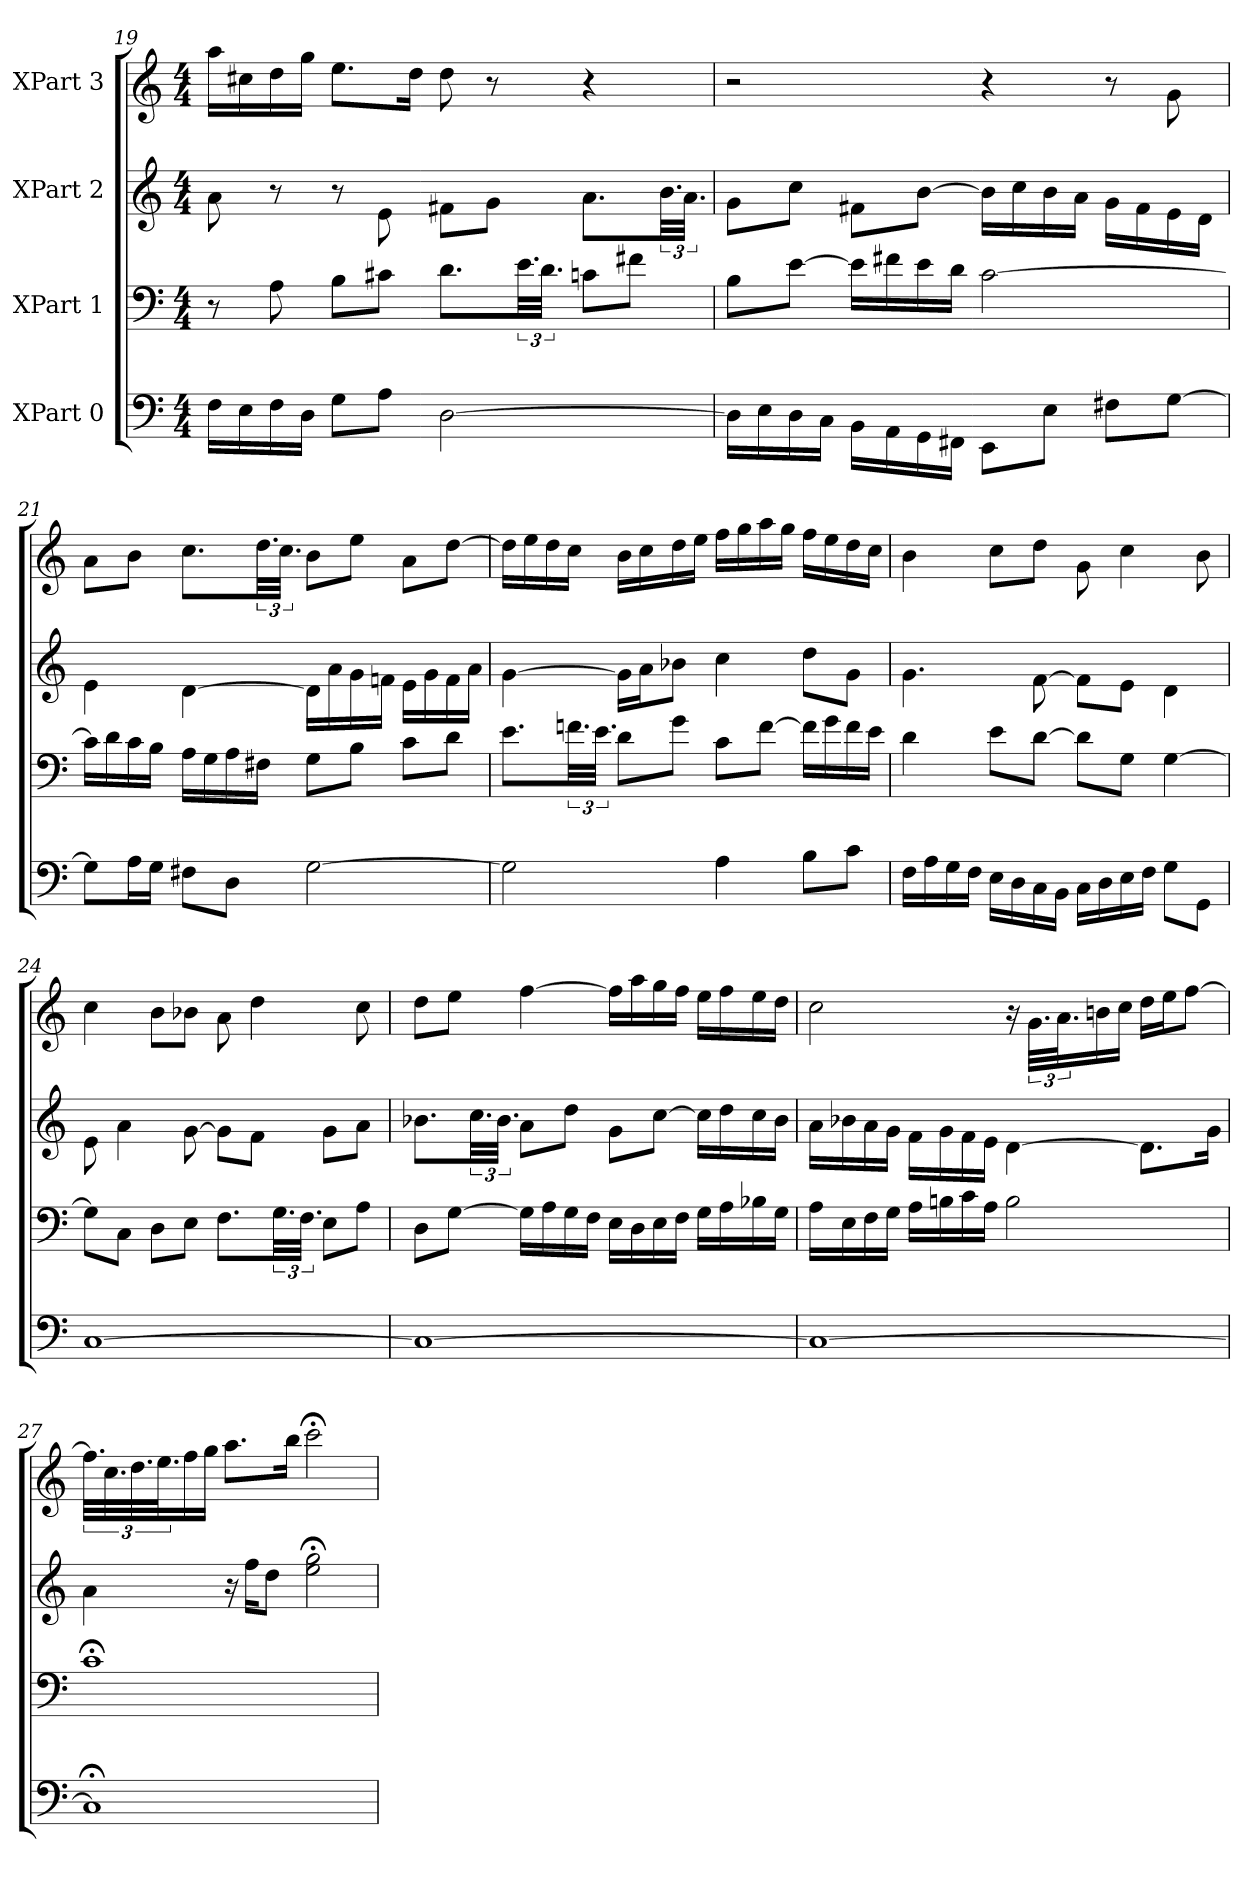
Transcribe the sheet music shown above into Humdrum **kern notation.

**kern	**kern	**kern	**kern
*part4	*part3	*part2	*part1
*staff4	*staff3	*staff2	*staff1
*I"XPart 0	*I"XPart 1	*I"XPart 2	*I"XPart 3
*clefF4	*clefF4	*clefG2	*clefG2
*k[]	*k[]	*k[]	*k[]
*M4/4	*M4/4	*M4/4	*M4/4
=19	=19	=19	=19
16F\L	8r	8a\	16aa\L
16E\	.	.	16cc#X\
16F\	8A\	8r	16dd\
16D\J	.	.	16gg\J
8G\L	8B\L	8r	8.ee\L
8A\J	8c#X\J	8e\	.
.	.	.	16dd\J
[2D\	8.d\L	8f#X\L	8dd\
.	.	8g\J	8r
.	48.e\	.	.
.	48.d\J	.	.
.	8cn\L	8.a\L	4r
.	8f#X\J	.	.
.	.	48.b\	.
.	.	48.a\J	.
=20	=20	=20	=20
16D\L]	8B\L	8g\L	2r
16E\	.	.	.
16D\	[8e\J	8cc\J	.
16C\J	.	.	.
16BB\L	16e\L]	8f#X\L	.
16AA\	16f#X\	.	.
16GG\	16e\	[8b\J	.
16FF#X\J	16d\J	.	.
8EE\L	[2c\	16b\L]	4r
.	.	16cc\	.
8E\J	.	16b\	.
.	.	16a\J	.
8F#\L	.	16g\L	8r
.	.	16f#\	.
[8G\J	.	16e\	8g\
.	.	16d\J	.
=21	=21	=21	=21
8G\L]	16c\L]	4e\	8a\L
.	16d\	.	.
16A\	16c\	.	8b\J
16G\J	16B\J	.	.
8F#X\L	16A\L	[4d\	8.cc\L
.	16G\	.	.
8D\J	16A\	.	.
.	16F#X\J	.	48.dd\
.	.	.	48.cc\J
[2G\	8G\L	16d\L]	8b\L
.	.	16a\	.
.	8B\J	16g\	8ee\J
.	.	16fn\J	.
.	8c\L	16e\L	8a\L
.	.	16g\	.
.	8d\J	16f\	[8dd\J
.	.	16a\J	.
=22	=22	=22	=22
2G\]	8.e\L	[4g\	16dd\L]
.	.	.	16ee\
.	.	.	16dd\
.	48.fn\	.	16cc\J
.	48.e\J	.	.
.	8d\L	16g\L]	16b\L
.	.	16a\	16cc\
.	8g\J	8b-X\J	16dd\
.	.	.	16ee\J
4A\	8c\L	4cc\	16ff\L
.	.	.	16gg\
.	[8f\J	.	16aa\
.	.	.	16gg\J
8B\L	16f\L]	8dd\L	16ff\L
.	16g\	.	16ee\
8c\J	16f\	8g\J	16dd\
.	16e\J	.	16cc\J
=23	=23	=23	=23
16F\L	4d\	4.g\	4b\
16A\	.	.	.
16G\	.	.	.
16F\J	.	.	.
16E\L	8e\L	.	8cc\L
16D\	.	.	.
16C\	[8d\J	[8f\	8dd\J
16BB\J	.	.	.
16C\L	8d\L]	8f\L]	8g\
16D\	.	.	.
16E\	8G\J	8e\J	4cc\
16F\J	.	.	.
8G\L	[4G\	4d\	.
8GG\J	.	.	8b\
=24	=24	=24	=24
[1C\	8G\L]	8e\	4cc\
.	8C\J	4a\	.
.	8D\L	.	8b\L
.	8E\J	[8g\	8b-X\J
.	8.F\L	8g\L]	8a\
.	.	8f\J	4dd\
.	48.G\	.	.
.	48.F\J	.	.
.	8E\L	8g\L	.
.	8A\J	8a\J	8cc\
=25	=25	=25	=25
1C\_	8D\L	8.b-X\L	8dd\L
.	[8G\J	.	8ee\J
.	.	48.cc\	.
.	.	48.b-\J	.
.	16G\L]	8a\L	[4ff\
.	16A\	.	.
.	16G\	8dd\J	.
.	16F\J	.	.
.	16E\L	8g\L	16ff\L]
.	16D\	.	16aa\
.	16E\	[8cc\J	16gg\
.	16F\J	.	16ff\J
.	16G\L	16cc\L]	16ee\L
.	16A\	16dd\	16ff\
.	16B-X\	16cc\	16ee\
.	16G\J	16b-\J	16dd\J
=26	=26	=26	=26
1C\_	16A\L	16a\L	2cc\
.	16E\	16b-X\	.
.	16F\	16a\	.
.	16G\J	16g\J	.
.	16A\L	16f\L	.
.	16Bn\	16g\	.
.	16c\	16f\	.
.	16A\J	16e\J	.
.	2B\	[4d\	16r
.	.	.	48.g\L
.	.	.	48.a\
.	.	.	16bn\
.	.	.	16cc\J
.	.	8.d\L]	16dd\L
.	.	.	16ee\
.	.	.	[8ff\J
.	.	16g\J	.
=27	=27	=27	=27
1C;<\]	1c;<\	4a\	48.ff\L]
.	.	.	48.cc\
.	.	.	48.dd\
.	.	.	48.ee\
.	.	.	16ff\
.	.	.	16gg\J
.	.	16r	8.aa\L
.	.	16ff\L	.
.	.	8dd\J	.
.	.	.	16bb\J
.	.	2gg\;< 2ee\;<	2ccc;<\
=	=	=	=
*-	*-	*-	*-
